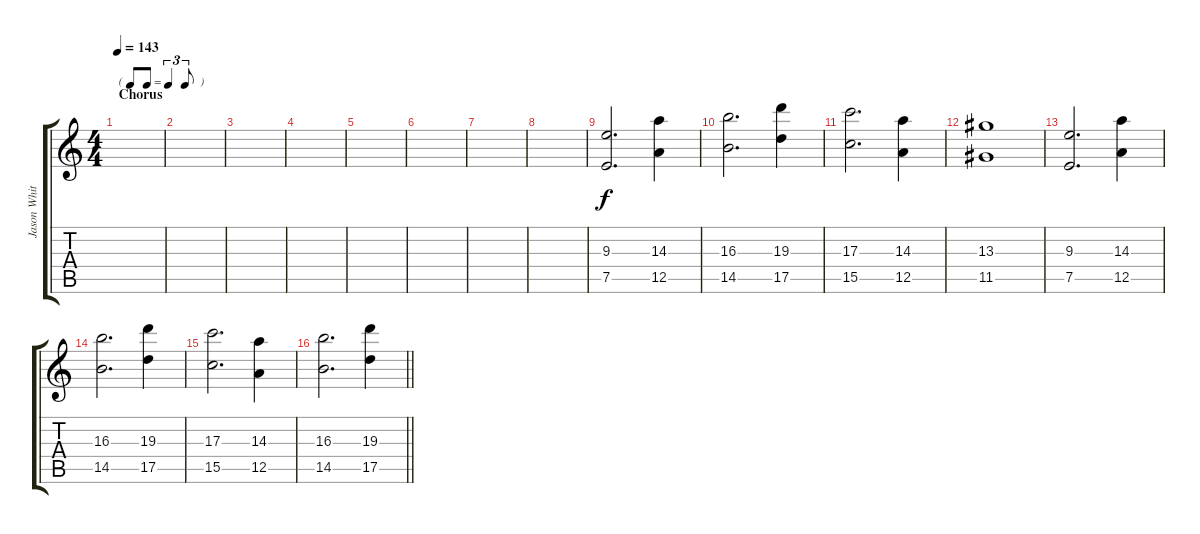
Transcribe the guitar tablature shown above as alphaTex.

\track ("Jason White - Guitar" "Jason Whit") {instrument distortionguitar}
\staff {score tabs}
\tuning (E4 B3 G3 D3 A2 E2) {hide}
\ts (4 4)
\tf triplet8th
\section ("" "Chorus")
\tempo 143
\clef g2
\ks c
|
|
|
|
|
|
|
|
(9.3 7.5).2{d} (14.3 12.5).4 |
(16.3 14.5).2{d} (19.3 17.5).4 |
(17.3 15.5).2{d} (14.3 12.5).4 |
(13.3 11.5).1 |
(9.3 7.5).2{d} (14.3 12.5).4 |
(16.3 14.5).2{d} (19.3 17.5).4 |
(17.3 15.5).2{d} (14.3 12.5).4 |
\barLineRight lightlight
(16.3 14.5).2{d} (19.3 17.5).4
